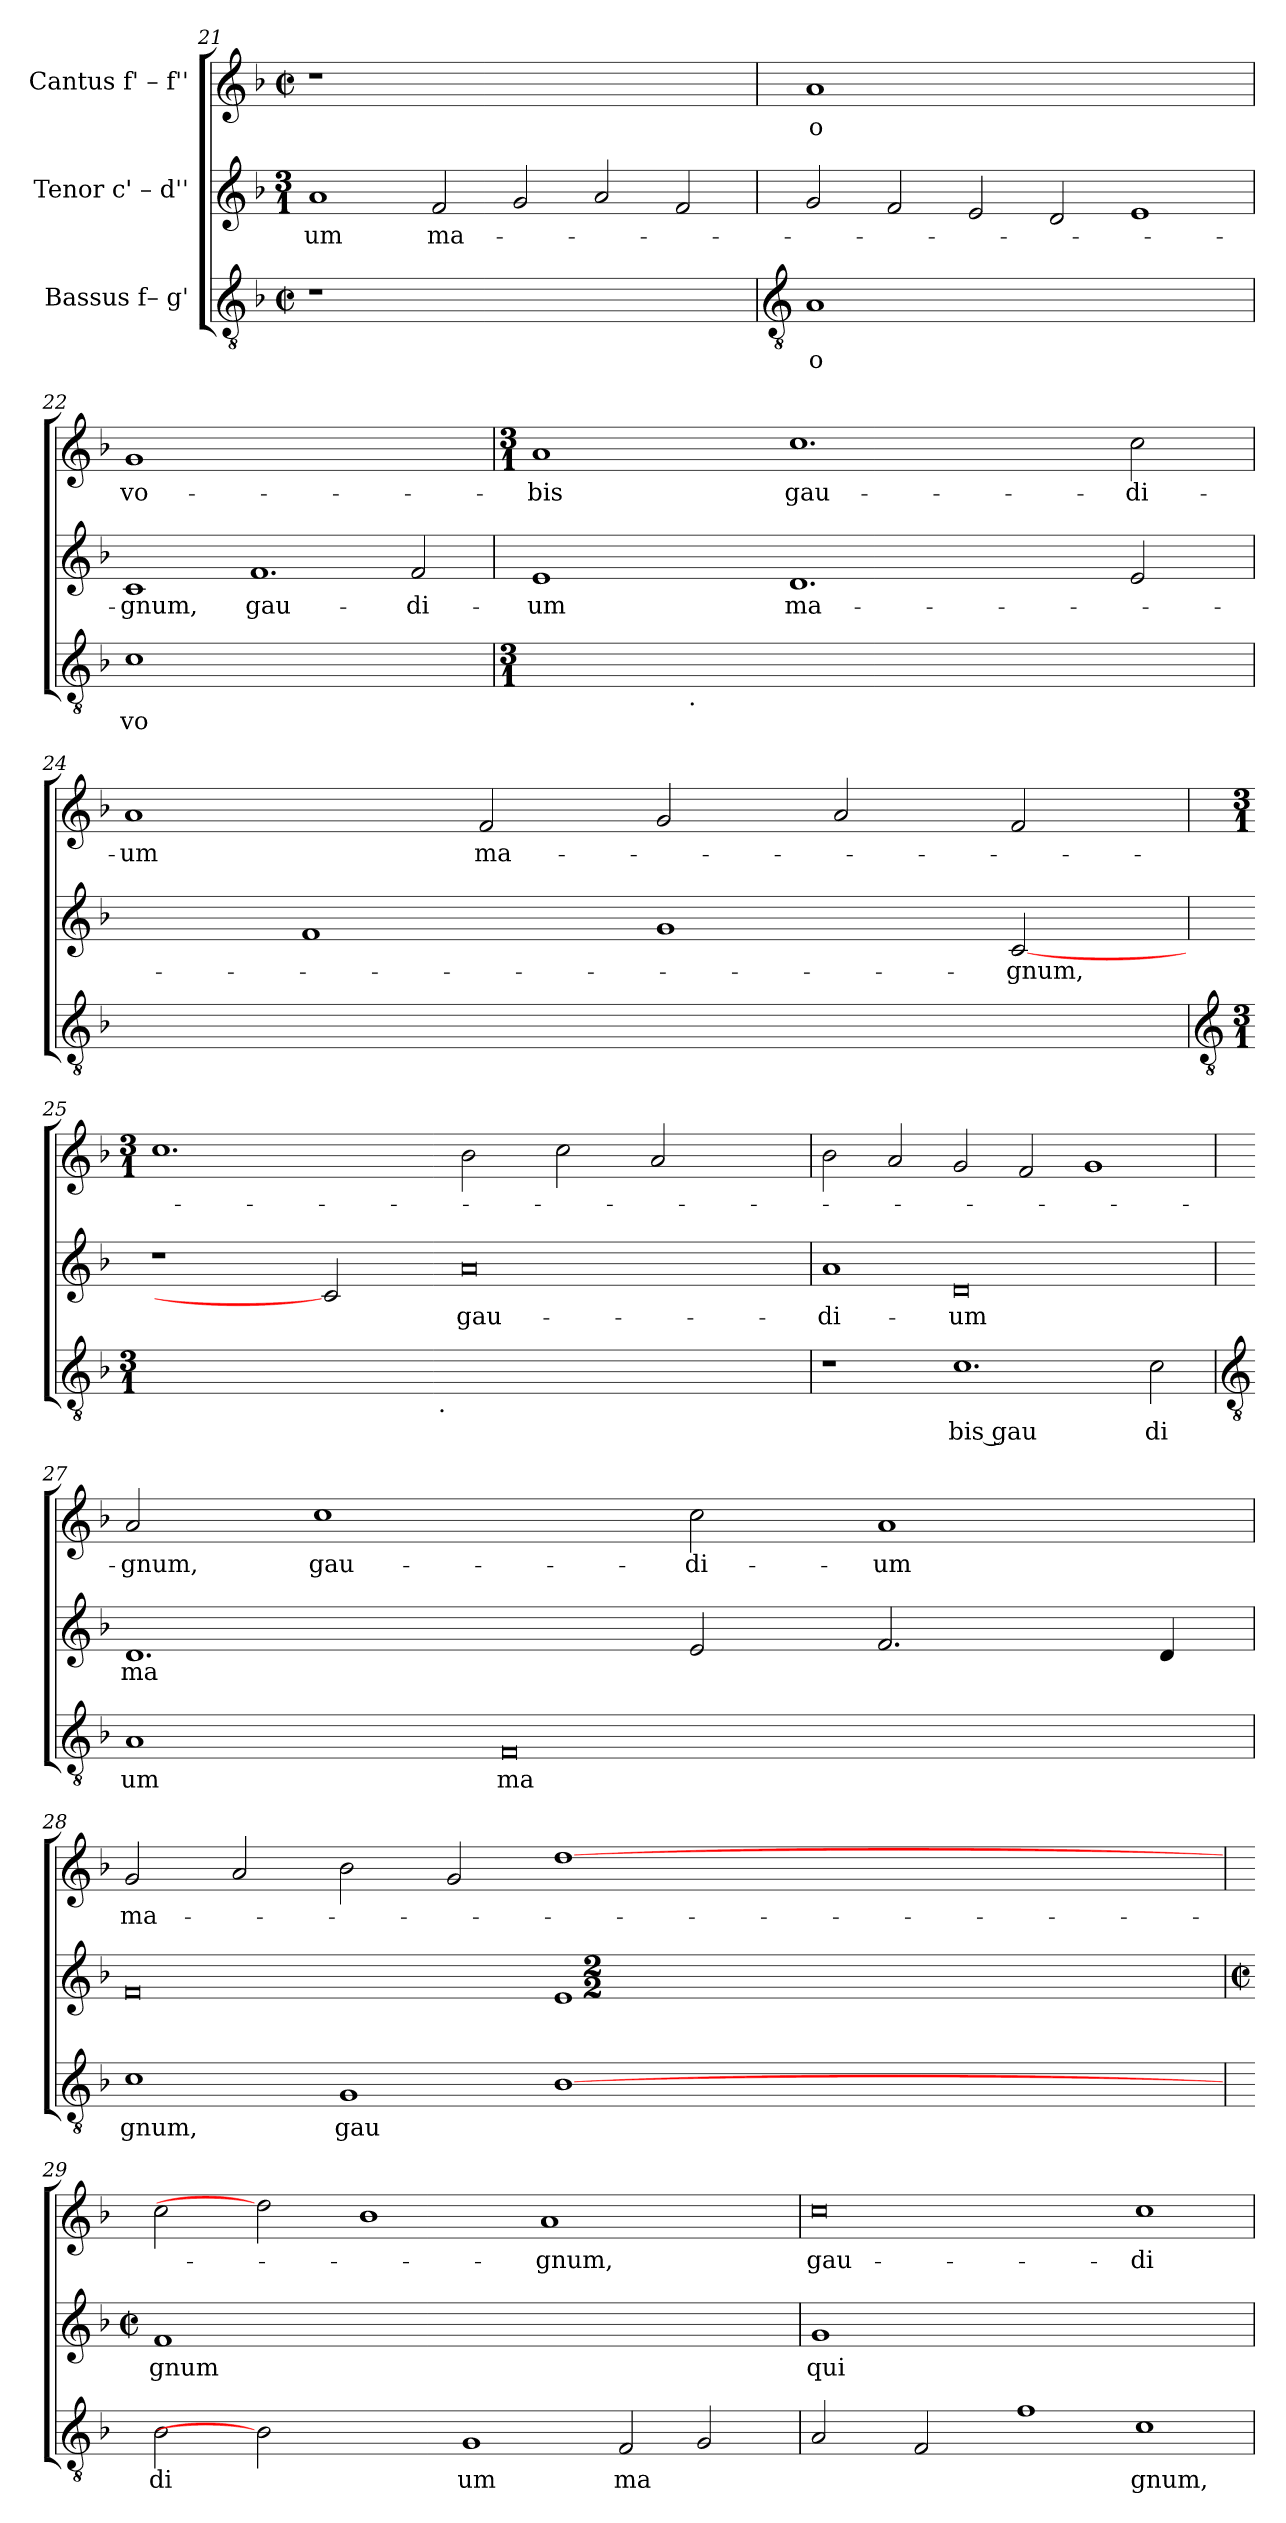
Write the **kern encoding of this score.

**kern	**text	**kern	**text	**kern	**text
*part3	*part3	*part2	*part2	*part1	*part1
*staff3	*staff3	*staff2	*staff2	*staff1	*staff1
*I"Bassus  f– g'	*	*I"Tenor  c' – d''	*	*I"Cantus  f' – f''	*
!!LO:LB:g=z
*clefGv2	*	*clefG2	*	*clefG2	*
*k[b-]	*	*k[b-]	*	*k[b-]	*
*F:	*	*F:	*	*F:	*
*M2/2	*	*M3/1	*	*M2/2	*
*met(c|)	*	*	*	*met(c|)	*
=21A	=21A	=21A	=21A	=21A	=21A
!	!	!	!LO:LY:b	!	!
1r	.	1a	-um	1r	.
!	!	!	!LO:LY:b	!	!
0ryy	.	2f/	ma-	0ryy	.
.	.	2g/	.	.	.
.	.	2a/	.	.	.
.	.	2f/	.	.	.
!!LO:LB:g=z
=22	=22	=22	=22	=22	=22
*clefGv2	*	*	*	*	*
!	!LO:LY:b	!	!	!	!LO:LY:b
1A	o	2g/	.	1a	o
.	.	2f/	.	.	.
0ryy	.	2e/	.	0ryy	.
.	.	2d/	.	.	.
.	.	1e	.	.	.
!!LO:LB:g=z
=22A	=22A	=22A	=22A	=22A	=22A
!	!LO:LY:b	!	!LO:LY:b	!	!LO:LY:b
1c	vo	1c	-gnum,	1g	vo-
!	!	!	!LO:LY:b	!	!
0ryy	.	1.f	gau-	0ryy	.
!	!	!	!LO:LY:b	!	!
.	.	2f/	-di-	.	.
=23A	=23A	=23A	=23A	=23A	=23A
*M3/1	*	*	*	*M3/1	*
!	!	!	!LO:LY:b	!	!LO:LY:b
4ryy	.	1e	-um	1a	-bis
4ryy	.	.	.	.	.
16ryy	.	.	.	.	.
16ryy	.	.	.	.	.
!LO:TX:b:t=.	!	!	!	!	!
16ryy	.	.	.	.	.
4ryy	.	.	.	.	.
4ryy	.	.	.	.	.
!	!	!	!LO:LY:b	!	!LO:LY:b
.	.	1.d	ma-	1.cc	gau-
4ryy	.	.	.	.	.
4ryy	.	.	.	.	.
4ryy	.	.	.	.	.
4ryy	.	.	.	.	.
4ryy	.	.	.	.	.
4ryy	.	.	.	.	.
!	!	!	!	!	!LO:LY:b
.	.	2e/	.	2cc\	-di-
4ryy	.	.	.	.	.
16ryy	.	.	.	.	.
=24	=24	=24	=24	=24	=24
!	!	!	!	!	!LO:LY:b
4ryy	.	4ryy	.	1a	-um
4ryy	.	4ryy	.	.	.
4ryy	.	1f	.	.	.
4ryy	.	.	.	.	.
!	!	!	!	!	!LO:LY:b
4ryy	.	.	.	2f/	ma-
4ryy	.	.	.	.	.
4ryy	.	1g	.	2g/	.
4ryy	.	.	.	.	.
4ryy	.	.	.	2a/	.
4ryy	.	.	.	.	.
!	!	!	!LO:LY:b	!	!
4ryy	.	[2c	-gnum,	2f/	.
4ryy	.	.	.	.	.
!!LO:LB:g=z
=25	=25	=25	=25	=25	=25
*clefGv2	*	*	*	*	*
*M3/1	*	*	*	*M3/1	*
4ryy	.	1r	.	1.cc	.
4ryy	.	.	.	.	.
4ryy	.	.	.	.	.
4ryy	.	.	.	.	.
4ryy	.	2c]	.	.	.
32ryy	.	.	.	.	.
32ryy	.	.	.	.	.
32ryy	.	.	.	.	.
32ryy	.	.	.	.	.
32ryy	.	.	.	.	.
32ryy	.	.	.	.	.
!LO:TX:b:t=.	!	!	!	!	!
32ryy	.	.	.	.	.
4ryy	.	.	.	.	.
!	!	!	!LO:LY:b	!	!
.	.	0a	gau-	2b-\	.
4ryy	.	.	.	.	.
4ryy	.	.	.	.	.
.	.	.	.	2cc\	.
4ryy	.	.	.	.	.
4ryy	.	.	.	.	.
.	.	.	.	2a/	.
4ryy	.	.	.	.	.
32ryy	.	.	.	.	.
2ryy	.	.	.	2ryy	.
=26	=26	=26	=26	=26	=26
!	!	!	!LO:LY:b	!	!
1r	.	1a	-di-	2b-\	.
.	.	.	.	2a/	.
!	!LO:LY:b	!	!LO:LY:b	!	!
1.c	bis gau	0d	-um	2g/	.
.	.	.	.	2f/	.
.	.	.	.	1g	.
!	!LO:LY:b	!	!	!	!
2c\	di	.	.	.	.
!!LO:LB:g=z
=27	=27	=27	=27	=27	=27
*clefGv2	*	*	*	*	*
!	!LO:LY:b	!	!LO:LY:b	!	!LO:LY:b
*	*	*^	*	*	*
1A	um	1.d/	4ryy	ma	2a/	-gnum,
.	.	.	4ryy	.	.	.
!	!	!	!	!	!	!LO:LY:b
.	.	.	4ryy	.	1cc	gau-
.	.	.	4ryy	.	.	.
!	!LO:LY:b	!	!	!	!	!
0F	ma	.	4ryy	.	.	.
.	.	.	4ryy	.	.	.
!	!	!	!	!	!	!LO:LY:b
.	.	2e/	4ryy	.	2cc\	-di-
.	.	.	4ryy	.	.	.
!	!	!	!	!	!	!LO:LY:b
.	.	2.f/	4ryy	.	1a	-um
.	.	.	4ryy	.	.	.
.	.	.	4ryy	.	.	.
.	.	4d/	4ryy	.	.	.
=28	=28	=28	=28	=28	=28	=28
!	!LO:LY:b	!	!	!	!	!LO:LY:b
1c	gnum,	0f/	4ryy	.	2g/	ma-
.	.	.	4ryy	.	.	.
.	.	.	4ryy	.	2a/	.
.	.	.	4ryy	.	.	.
!	!LO:LY:b	!	!	!	!	!
1G	gau	.	4ryy	.	2b-\	.
.	.	.	4ryy	.	.	.
.	.	.	4ryy	.	2g/	.
.	.	.	4ryy	.	.	.
[1B-	.	1e/	4ryy	.	[1dd	.
.	.	.	4ryy	.	.	.
.	.	.	4ryy	.	.	.
.	.	.	4ryy	.	.	.
*	*	*M2/2	*	*	*	*
*	*	*met(c|)	*	*	*	*
!!LO:LB:g=z
=29	=29	=29	=29	=29	=29	=29
*	*	*M2/2	*	*	*	*
*	*	*met(c|)	*	*	*	*
!	!LO:LY:b	!	!	!LO:LY:b	!	!
2B-\	di	1f/	4ryy	gnum	2cc\	.
.	.	.	4ryy	.	.	.
2B-]	.	.	4ryy	.	2dd]	.
.	.	.	4ryy	.	.	.
4ryy	.	0ryy	0ryy	.	1b-	.
4ryy	.	.	.	.	.	.
!	!LO:LY:b	!	!	!	!	!
1G	um	.	.	.	.	.
!	!	!	!	!	!	!LO:LY:b
.	.	.	.	.	1a	-gnum,
!	!LO:LY:b	!	!	!	!	!
2F/	ma	.	.	.	.	.
2G/	.	2ryy	2ryy	.	4ryy	.
.	.	.	.	.	4ryy	.
=30	=30	=30	=30	=30	=30	=30
!	!	!	!	!LO:LY:b	!	!LO:LY:b
2A/	.	1g/	4ryy	qui	0cc	gau-
.	.	.	4ryy	.	.	.
2F/	.	.	4ryy	.	.	.
.	.	.	4ryy	.	.	.
1f	.	0ryy	0ryy	.	.	.
!	!LO:LY:b	!	!	!	!	!LO:LY:b
1c	gnum,	.	.	.	1cc	-di-
*	*	*v	*v	*	*	*
=	=	=	=	=	=
*-	*-	*-	*-	*-	*-
